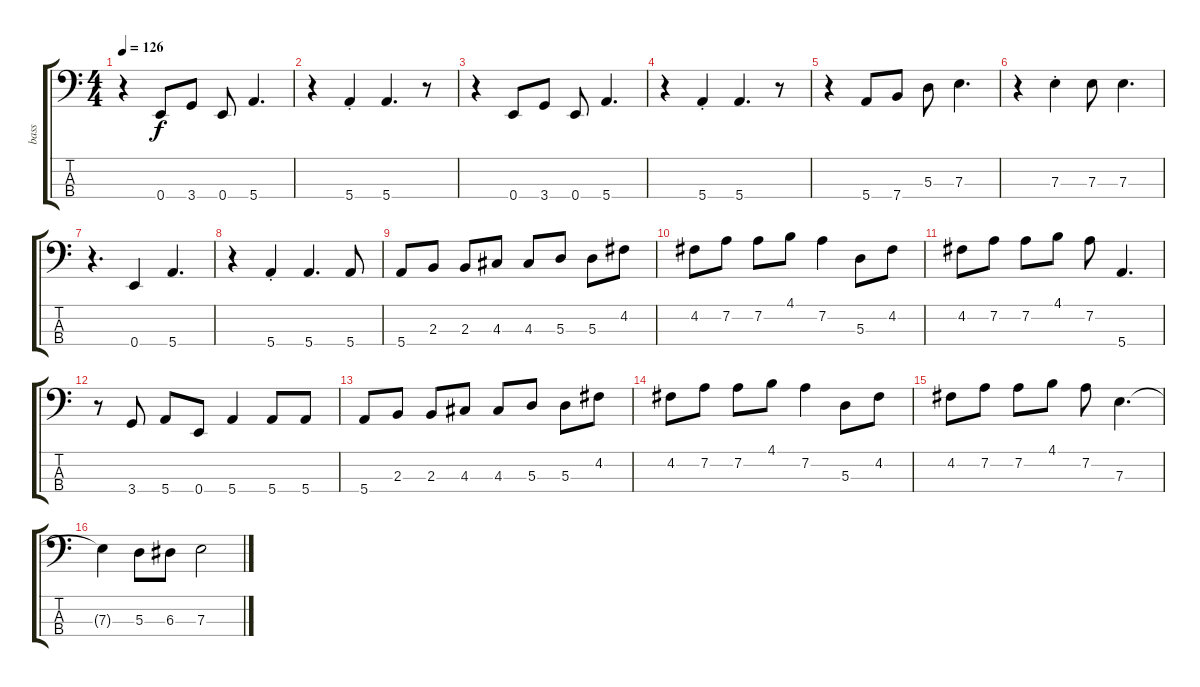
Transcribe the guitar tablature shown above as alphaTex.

\track ("bass" "bass") {instrument electricbassfinger}
\staff {score tabs}
\tuning (G2 D2 A1 E1) {hide}
\ts (4 4)
\tempo 126
\clef f4
\ks c
r.4{dy f} 0.4.8 3.4.8 0.4.8 5.4.4{d} |
r.4 5.4{st}.4 5.4.4{d} r.8 |
r.4 0.4.8 3.4.8 0.4.8 5.4.4{d} |
r.4 5.4{st}.4 5.4.4{d} r.8 |
r.4 5.4.8 7.4.8 5.3.8 7.3.4{d} |
r.4 7.3{st}.4 7.3.8 7.3.4{d} |
r.4{d} 0.4.4 5.4.4{d} |
r.4 5.4{st}.4 5.4.4{d} 5.4.8 |
5.4.8 2.3.8 2.3.8 4.3.8 4.3.8 5.3.8 5.3.8 4.2.8 |
4.2.8 7.2.8 7.2.8 4.1.8 7.2.4 5.3.8 4.2.8 |
4.2.8 7.2.8 7.2.8 4.1.8 7.2.8 5.4.4{d} |
r.8 3.4.8 5.4.8 0.4.8 5.4.4 5.4.8 5.4.8 |
5.4.8 2.3.8 2.3.8 4.3.8 4.3.8 5.3.8 5.3.8 4.2.8 |
4.2.8 7.2.8 7.2.8 4.1.8 7.2.4 5.3.8 4.2.8 |
4.2.8 7.2.8 7.2.8 4.1.8 7.2.8 7.3.4{d} |
7.3{t}.4 5.3.8 6.3.8 7.3.2
